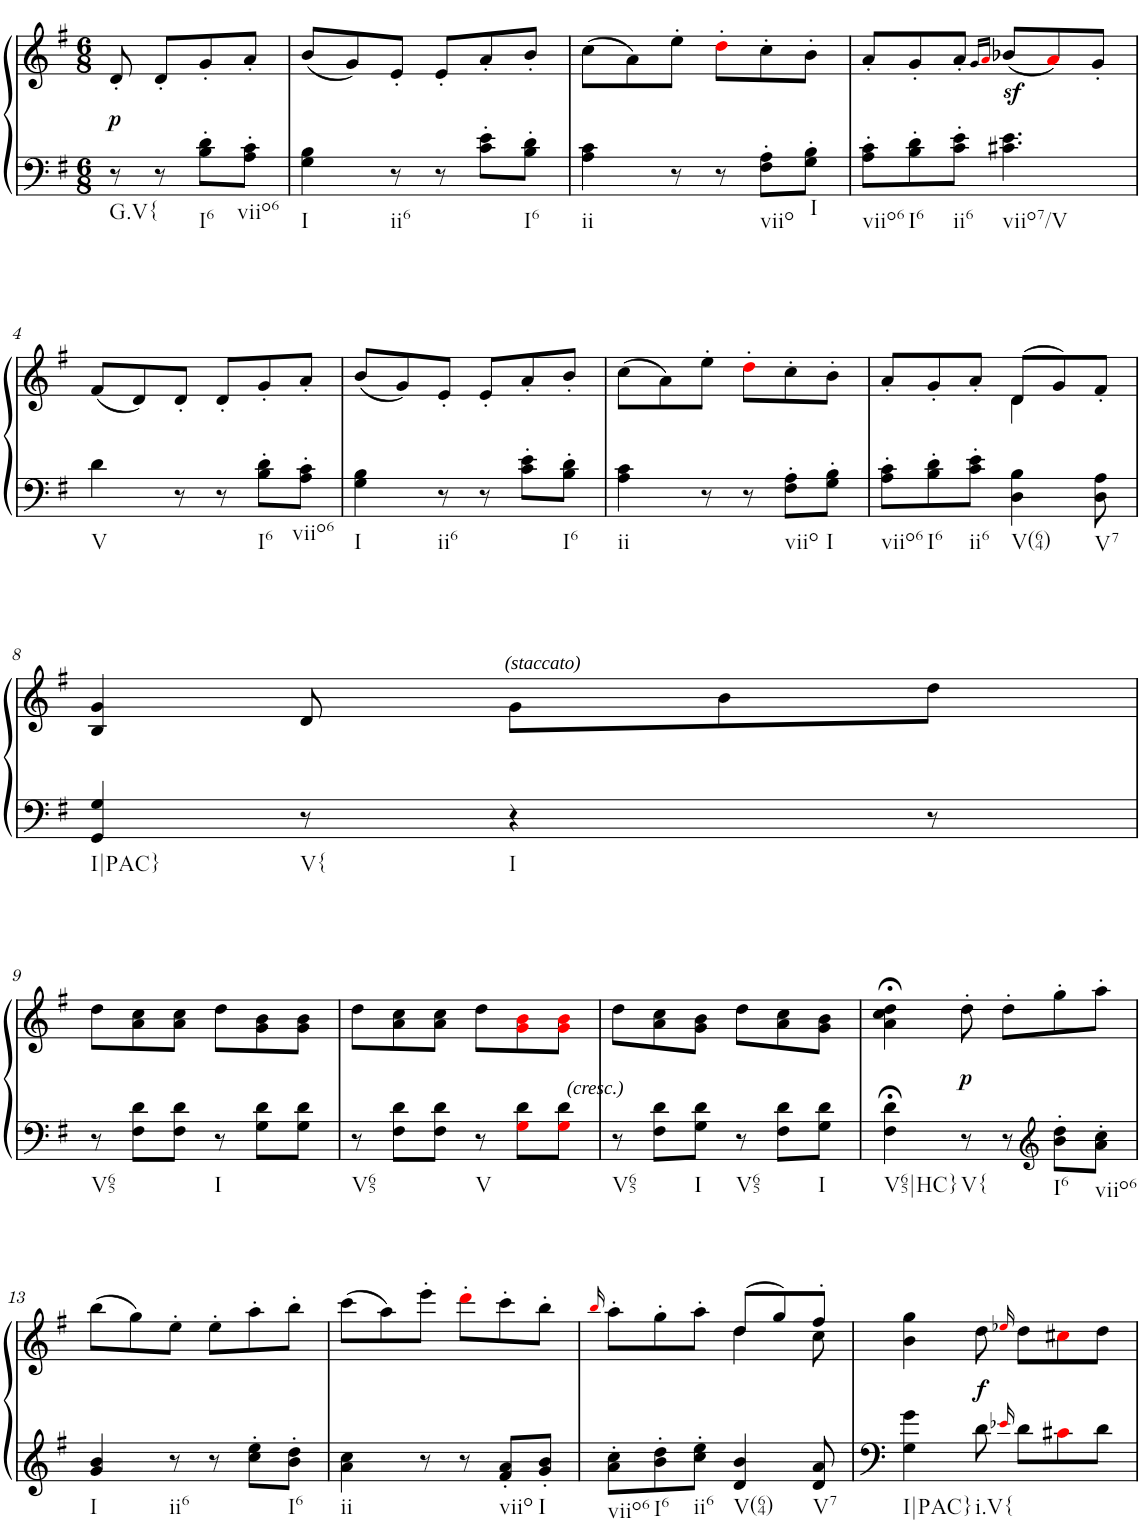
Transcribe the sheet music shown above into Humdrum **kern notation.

**kern	**kern	**dynam
*part1	*part1	*part1
*staff2	*staff1	*staff1/2
*I"Klavier linke Hand	*	*
*clefF4	*clefG2	*
*k[f#]	*k[f#]	*
*M6/8	*M6/8	*
=	=	=
!LO:TX:b:t=G.V{	!	!
!	!	!LO:DY:b
8r	8d'/	p
8r	8d'/L	.
!LO:TX:b:t=I6	!	!
8B\' 8d\'L	8g'/	.
!LO:TX:b:t=viio6	!	!
8A\' 8c\'J	8a'/J	.
=1	=1	=1
!LO:TX:b:t=I	!	!
4G\ 4B\	(8b/L	.
.	8g/)	.
!LO:TX:b:t=ii6	!	!
8r	8e'/J	.
8r	8e'/L	.
8c\' 8e\'L	8a'/	.
!LO:TX:b:t=I6	!	!
8B\' 8d\'J	8b'/J	.
=2	=2	=2
!LO:TX:b:t=ii	!	!
4A\ 4c\	(8cc\L	.
.	8a\)	.
8r	8ee'\J	.
8r	8dd'i\L	.
!LO:TX:b:t=viio	!	!
8F#\' 8A\'L	8cc'\	.
!LO:TX:b:t=I	!	!
8G\' 8B\'J	8b'\J	.
=3	=3	=3
!LO:TX:b:t=viio6	!	!
8A\' 8c\'L	8a'/L	.
!LO:TX:b:t=I6	!	!
8B\' 8d\'	8g'/	.
!LO:TX:b:t=ii6	!	!
8c\' 8e\'J	8a'/J	.
.	16qg/LL	.
.	16qai/JJ	.
!LO:TX:b:t=viio7/V	!	!
4.c#X\ 4.e\	(8b-Xz</L	.
.	8ai/)	.
.	8g'/J	.
!!LO:LB:g=z
=4	=4	=4
!LO:TX:b:t=V	!	!
4d\	(8f#/L	.
.	8d/)	.
8r	8d'/J	.
8r	8d'/L	.
!LO:TX:b:t=I6	!	!
8B\' 8d\'L	8g'/	.
!LO:TX:b:t=viio6	!	!
8A\' 8c\'J	8a'/J	.
=5	=5	=5
!LO:TX:b:t=I	!	!
4G\ 4B\	(8b/L	.
.	8g/)	.
!LO:TX:b:t=ii6	!	!
8r	8e'/J	.
8r	8e'/L	.
8c\' 8e\'L	8a'/	.
!LO:TX:b:t=I6	!	!
8B\' 8d\'J	8b'/J	.
=6	=6	=6
!LO:TX:b:t=ii	!	!
4A\ 4c\	(8cc\L	.
.	8a\)	.
8r	8ee'\J	.
8r	8dd'i\L	.
!LO:TX:b:t=viio	!	!
8F#\' 8A\'L	8cc'\	.
!LO:TX:b:t=I	!	!
8G\' 8B\'J	8b'\J	.
=7	=7	=7
*	*^	*
!LO:TX:b:t=viio6	!	!	!
8A\' 8c\'L	8a'</L	4.ryy	.
!LO:TX:b:t=I6	!	!	!
8B\' 8d\'	8g'</	.	.
!LO:TX:b:t=ii6	!	!	!
8c\' 8e\'J	8a'</J	.	.
!LO:TX:b:t=V(64)	!	!	!
4D\ 4B\	(8d/L	4d\	.
.	8g/)	.	.
!LO:TX:b:t=V7	!	!	!
8D\ 8A\	8f#'/J	8ryy	.
!!LO:LB:g=z
=8	=8	=8	=8
!LO:TX:b:t=I|PAC}	!	!	!
*	*v	*v	*
4GG/ 4G/	4B/ 4g/	.
!LO:TX:b:t=V{	!	!
8r	8d/	.
!	!LO:TX:a:i:t=(staccato)	!
!LO:TX:b:t=I	!	!
4r	8g\L	.
.	8b\	.
8r	8dd\J	.
!!LO:LB:g=z
=9	=9	=9
!LO:TX:b:t=V65	!	!
8r	8dd\L	.
8F#\ 8d\L	8a\ 8cc\	.
8F#\ 8d\J	8a\ 8cc\J	.
!LO:TX:b:t=I	!	!
8r	8dd\L	.
8G\ 8d\L	8g\ 8b\	.
8G\ 8d\J	8g\ 8b\J	.
=10	=10	=10
!LO:TX:b:t=V65	!	!
8r	8dd\L	.
8F#\ 8d\L	8a\ 8cc\	.
8F#\ 8d\J	8a\ 8cc\J	.
!LO:TX:b:t=V	!	!
8r	8dd\L	.
8Gi\ 8d\L	8gi\ 8bi\	.
!	!LO:TX:b:i:t=(cresc.)	!
8Gi\ 8d\J	8gi\ 8bi\J	.
=11	=11	=11
!LO:TX:b:t=V65	!	!
8r	8dd\L	.
8F#\ 8d\L	8a\ 8cc\	.
!LO:TX:b:t=I	!	!
8G\ 8d\J	8g\ 8b\J	.
!LO:TX:b:t=V65	!	!
8r	8dd\L	.
8F#\ 8d\L	8a\ 8cc\	.
!LO:TX:b:t=I	!	!
8G\ 8d\J	8g\ 8b\J	.
=12	=12	=12
!LO:TX:b:t=V65|HC}	!	!
4F#\;< 4d\;<	4a\;< 4cc\;< 4dd\;<	.
!LO:TX:b:t=V{	!	!
!	!	!LO:DY:b
8r	8dd'\	p
8r	8dd'\L	.
*clefG2	*	*
!LO:TX:b:t=I6	!	!
8b\' 8dd\'L	8gg'\	.
!LO:TX:b:t=viio6	!	!
8a\' 8cc\'J	8aa'\J	.
!!LO:LB:g=z
=13	=13	=13
!LO:TX:b:t=I	!	!
4g/ 4b/	(8bb\L	.
.	8gg\)	.
!LO:TX:b:t=ii6	!	!
8r	8ee'\J	.
8r	8ee'\L	.
8cc\' 8ee\'L	8aa'\	.
!LO:TX:b:t=I6	!	!
8b\' 8dd\'J	8bb'\J	.
=14	=14	=14
!LO:TX:b:t=ii	!	!
4a\ 4cc\	(8ccc\L	.
.	8aa\)	.
8r	8eee'\J	.
8r	8ddd'i\L	.
!LO:TX:b:t=viio	!	!
8f#/' 8a/'L	8ccc'\	.
!LO:TX:b:t=I	!	!
8g/' 8b/'J	8bb'\J	.
=15	=15	=15
.	16qbbi/	.
*	*^	*
!LO:TX:b:t=viio6	!	!	!
8a\' 8cc\'L	8aa'\L	4.ryy	.
!LO:TX:b:t=I6	!	!	!
8b\' 8dd\'	8gg'\	.	.
!LO:TX:b:t=ii6	!	!	!
8cc\' 8ee\'J	8aa'\J	.	.
!LO:TX:b:t=V(64)	!	!	!
4d/ 4b/	(>8dd/L	4dd\	.
.	8gg/)	.	.
!LO:TX:b:t=V7	!	!	!
8d/ 8a/	8ff#'/J	8cc\	.
=16	=16	=16	=16
!LO:TX:b:t=I|PAC}	!	!	!
*	*v	*v	*
4G\ 4g\	4b\ 4gg\	.
!LO:TX:b:t=i.V{	!	!
!	!	!LO:DY:b
8d\	8dd\	f
16qe-Xi/	16qee-Xi/	.
8d\L	8dd\L	.
8c#Xi\	8cc#Xi\	.
8d\J	8dd\J	.
=	=	=
*-	*-	*-
